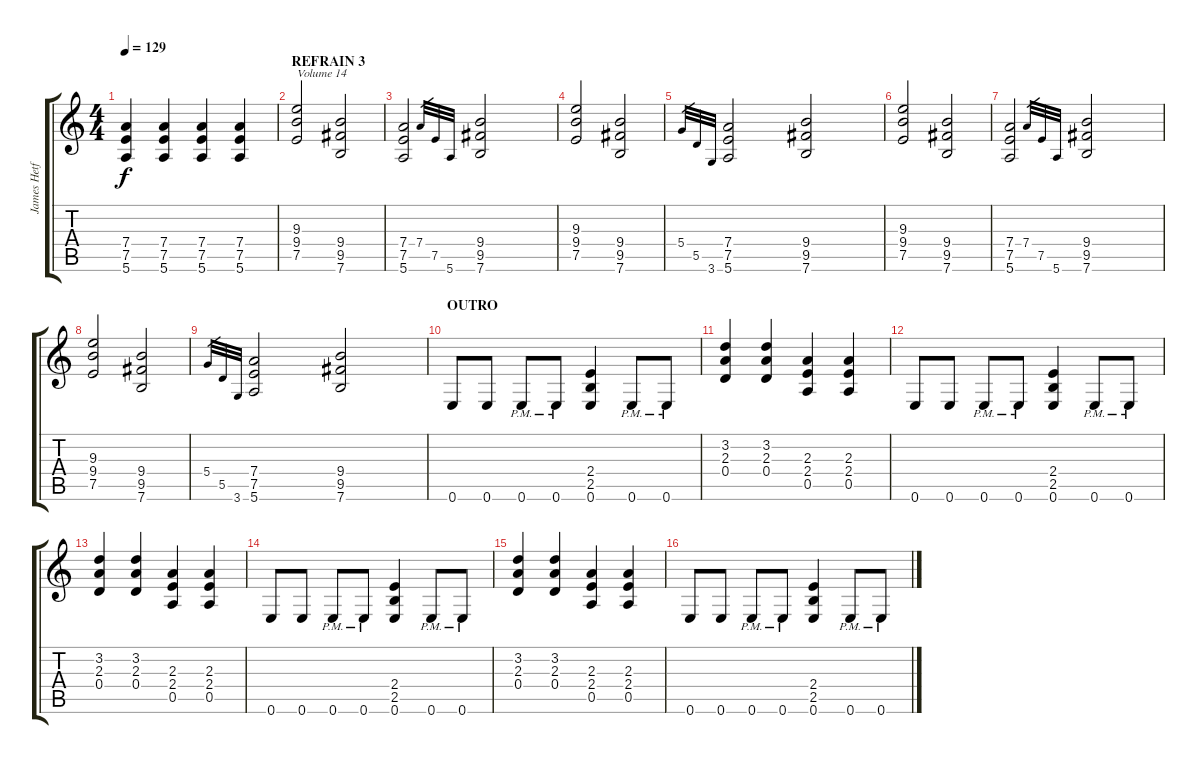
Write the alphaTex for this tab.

\track ("James Hetfield [lead guitar]" "James Hetf") {instrument distortionguitar}
\staff {score tabs}
\tuning (E4 B3 G3 D3 A2 E2) {hide}
\ts (4 4)
\tempo 129
\clef g2
\ks c
(7.4 7.5 5.6).4{dy f} (7.4 7.5 5.6).4 (7.4 7.5 5.6).4 (7.4 7.5 5.6).4 |
\section ("" "REFRAIN 3")
(9.3 9.4 7.5).2{txt "Volume 14" volume 14} (9.4 9.5 7.6).2 |
(7.4 7.5 5.6).2 7.4.32{gr} 7.5.32{gr} 5.6.32{gr} (9.4 9.5 7.6).2 |
(9.3 9.4 7.5).2 (9.4 9.5 7.6).2 |
5.4.32{gr} 5.5.32{gr} 3.6.32{gr} (7.4 7.5 5.6).2 (9.4 9.5 7.6).2 |
(9.3 9.4 7.5).2 (9.4 9.5 7.6).2 |
(7.4 7.5 5.6).2 7.4.32{gr} 7.5.32{gr} 5.6.32{gr} (9.4 9.5 7.6).2 |
(9.3 9.4 7.5).2 (9.4 9.5 7.6).2 |
5.4.32{gr} 5.5.32{gr} 3.6.32{gr} (7.4 7.5 5.6).2 (9.4 9.5 7.6).2 |
\section ("" "OUTRO")
0.6.8 0.6.8 0.6{pm}.8 0.6{pm}.8 (2.4 2.5 0.6).4 0.6{pm}.8 0.6{pm}.8 |
(3.2 2.3 0.4).4 (3.2 2.3 0.4).4 (2.3 2.4 0.5).4 (2.3 2.4 0.5).4 |
0.6.8 0.6.8 0.6{pm}.8 0.6{pm}.8 (2.4 2.5 0.6).4 0.6{pm}.8 0.6{pm}.8 |
(3.2 2.3 0.4).4 (3.2 2.3 0.4).4 (2.3 2.4 0.5).4 (2.3 2.4 0.5).4 |
0.6.8 0.6.8 0.6{pm}.8 0.6{pm}.8 (2.4 2.5 0.6).4 0.6{pm}.8 0.6{pm}.8 |
(3.2 2.3 0.4).4 (3.2 2.3 0.4).4 (2.3 2.4 0.5).4 (2.3 2.4 0.5).4 |
0.6.8 0.6.8 0.6{pm}.8 0.6{pm}.8 (2.4 2.5 0.6).4 0.6{pm}.8 0.6{pm}.8
